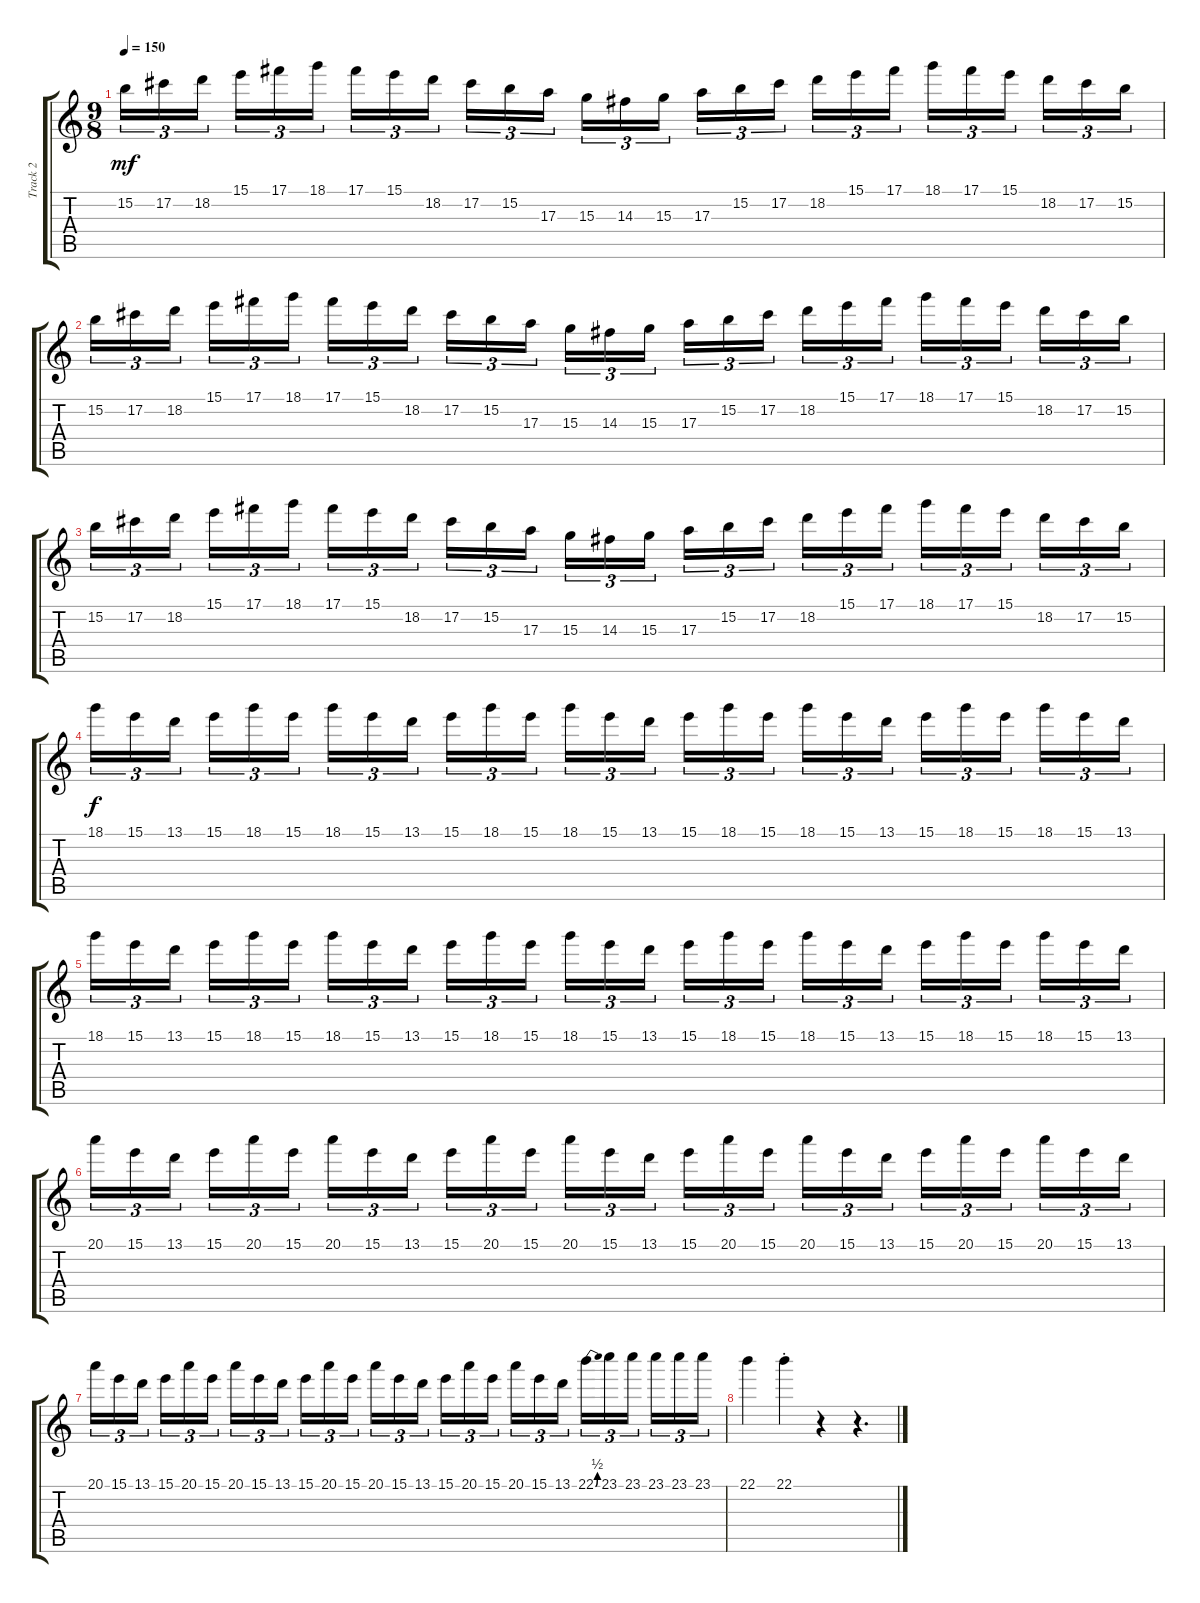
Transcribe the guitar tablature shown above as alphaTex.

\track ("Track 2" "Track 2") {instrument distortionguitar}
\staff {score tabs}
\tuning (Db4 Ab3 E3 B2 Gb2 Db2) {hide}
\ts (9 8)
\tempo 150
\clef g2
\ks c
15.2.16{tu (3 2) dy mf} 17.2.16{tu (3 2)} 18.2.16{tu (3 2) beam splitsecondary} 15.1.16{tu (3 2)} 17.1.16{tu (3 2)} 18.1.16{tu (3 2) beam splitsecondary} 17.1.16{tu (3 2)} 15.1.16{tu (3 2)} 18.2.16{tu (3 2)} 17.2.16{tu (3 2)} 15.2.16{tu (3 2)} 17.3.16{tu (3 2) beam splitsecondary} 15.3.16{tu (3 2)} 14.3.16{tu (3 2)} 15.3.16{tu (3 2) beam splitsecondary} 17.3.16{tu (3 2)} 15.2.16{tu (3 2)} 17.2.16{tu (3 2)} 18.2.16{tu (3 2)} 15.1.16{tu (3 2)} 17.1.16{tu (3 2) beam splitsecondary} 18.1.16{tu (3 2)} 17.1.16{tu (3 2)} 15.1.16{tu (3 2) beam splitsecondary} 18.2.16{tu (3 2)} 17.2.16{tu (3 2)} 15.2.16{tu (3 2)} |
15.2.16{tu (3 2)} 17.2.16{tu (3 2)} 18.2.16{tu (3 2) beam splitsecondary} 15.1.16{tu (3 2)} 17.1.16{tu (3 2)} 18.1.16{tu (3 2) beam splitsecondary} 17.1.16{tu (3 2)} 15.1.16{tu (3 2)} 18.2.16{tu (3 2)} 17.2.16{tu (3 2)} 15.2.16{tu (3 2)} 17.3.16{tu (3 2) beam splitsecondary} 15.3.16{tu (3 2)} 14.3.16{tu (3 2)} 15.3.16{tu (3 2) beam splitsecondary} 17.3.16{tu (3 2)} 15.2.16{tu (3 2)} 17.2.16{tu (3 2)} 18.2.16{tu (3 2)} 15.1.16{tu (3 2)} 17.1.16{tu (3 2) beam splitsecondary} 18.1.16{tu (3 2)} 17.1.16{tu (3 2)} 15.1.16{tu (3 2) beam splitsecondary} 18.2.16{tu (3 2)} 17.2.16{tu (3 2)} 15.2.16{tu (3 2)} |
15.2.16{tu (3 2)} 17.2.16{tu (3 2)} 18.2.16{tu (3 2) beam splitsecondary} 15.1.16{tu (3 2)} 17.1.16{tu (3 2)} 18.1.16{tu (3 2) beam splitsecondary} 17.1.16{tu (3 2)} 15.1.16{tu (3 2)} 18.2.16{tu (3 2)} 17.2.16{tu (3 2)} 15.2.16{tu (3 2)} 17.3.16{tu (3 2) beam splitsecondary} 15.3.16{tu (3 2)} 14.3.16{tu (3 2)} 15.3.16{tu (3 2) beam splitsecondary} 17.3.16{tu (3 2)} 15.2.16{tu (3 2)} 17.2.16{tu (3 2)} 18.2.16{tu (3 2)} 15.1.16{tu (3 2)} 17.1.16{tu (3 2) beam splitsecondary} 18.1.16{tu (3 2)} 17.1.16{tu (3 2)} 15.1.16{tu (3 2) beam splitsecondary} 18.2.16{tu (3 2)} 17.2.16{tu (3 2)} 15.2.16{tu (3 2)} |
18.1.16{tu (3 2) dy f} 15.1.16{tu (3 2)} 13.1.16{tu (3 2) beam splitsecondary} 15.1.16{tu (3 2)} 18.1.16{tu (3 2)} 15.1.16{tu (3 2) beam splitsecondary} 18.1.16{tu (3 2)} 15.1.16{tu (3 2)} 13.1.16{tu (3 2)} 15.1.16{tu (3 2)} 18.1.16{tu (3 2)} 15.1.16{tu (3 2) beam splitsecondary} 18.1.16{tu (3 2)} 15.1.16{tu (3 2)} 13.1.16{tu (3 2) beam splitsecondary} 15.1.16{tu (3 2)} 18.1.16{tu (3 2)} 15.1.16{tu (3 2)} 18.1.16{tu (3 2)} 15.1.16{tu (3 2)} 13.1.16{tu (3 2) beam splitsecondary} 15.1.16{tu (3 2)} 18.1.16{tu (3 2)} 15.1.16{tu (3 2) beam splitsecondary} 18.1.16{tu (3 2)} 15.1.16{tu (3 2)} 13.1.16{tu (3 2)} |
18.1.16{tu (3 2)} 15.1.16{tu (3 2)} 13.1.16{tu (3 2) beam splitsecondary} 15.1.16{tu (3 2)} 18.1.16{tu (3 2)} 15.1.16{tu (3 2) beam splitsecondary} 18.1.16{tu (3 2)} 15.1.16{tu (3 2)} 13.1.16{tu (3 2)} 15.1.16{tu (3 2)} 18.1.16{tu (3 2)} 15.1.16{tu (3 2) beam splitsecondary} 18.1.16{tu (3 2)} 15.1.16{tu (3 2)} 13.1.16{tu (3 2) beam splitsecondary} 15.1.16{tu (3 2)} 18.1.16{tu (3 2)} 15.1.16{tu (3 2)} 18.1.16{tu (3 2)} 15.1.16{tu (3 2)} 13.1.16{tu (3 2) beam splitsecondary} 15.1.16{tu (3 2)} 18.1.16{tu (3 2)} 15.1.16{tu (3 2) beam splitsecondary} 18.1.16{tu (3 2)} 15.1.16{tu (3 2)} 13.1.16{tu (3 2)} |
20.1.16{tu (3 2)} 15.1.16{tu (3 2)} 13.1.16{tu (3 2) beam splitsecondary} 15.1.16{tu (3 2)} 20.1.16{tu (3 2)} 15.1.16{tu (3 2) beam splitsecondary} 20.1.16{tu (3 2)} 15.1.16{tu (3 2)} 13.1.16{tu (3 2)} 15.1.16{tu (3 2)} 20.1.16{tu (3 2)} 15.1.16{tu (3 2) beam splitsecondary} 20.1.16{tu (3 2)} 15.1.16{tu (3 2)} 13.1.16{tu (3 2) beam splitsecondary} 15.1.16{tu (3 2)} 20.1.16{tu (3 2)} 15.1.16{tu (3 2)} 20.1.16{tu (3 2)} 15.1.16{tu (3 2)} 13.1.16{tu (3 2) beam splitsecondary} 15.1.16{tu (3 2)} 20.1.16{tu (3 2)} 15.1.16{tu (3 2) beam splitsecondary} 20.1.16{tu (3 2)} 15.1.16{tu (3 2)} 13.1.16{tu (3 2)} |
20.1.16{tu (3 2)} 15.1.16{tu (3 2)} 13.1.16{tu (3 2) beam splitsecondary} 15.1.16{tu (3 2)} 20.1.16{tu (3 2)} 15.1.16{tu (3 2) beam splitsecondary} 20.1.16{tu (3 2)} 15.1.16{tu (3 2)} 13.1.16{tu (3 2)} 15.1.16{tu (3 2)} 20.1.16{tu (3 2)} 15.1.16{tu (3 2) beam splitsecondary} 20.1.16{tu (3 2)} 15.1.16{tu (3 2)} 13.1.16{tu (3 2) beam splitsecondary} 15.1.16{tu (3 2)} 20.1.16{tu (3 2)} 15.1.16{tu (3 2)} 20.1.16{tu (3 2)} 15.1.16{tu (3 2)} 13.1.16{tu (3 2) beam splitsecondary} 22.1{be (bend 0 0 60 2)}.16{tu (3 2)} 23.1.16{tu (3 2)} 23.1.16{tu (3 2) beam splitsecondary} 23.1.16{tu (3 2)} 23.1.16{tu (3 2)} 23.1.16{tu (3 2)} |
22.1.4 22.1{st}.4 r.4 r.4{d}
